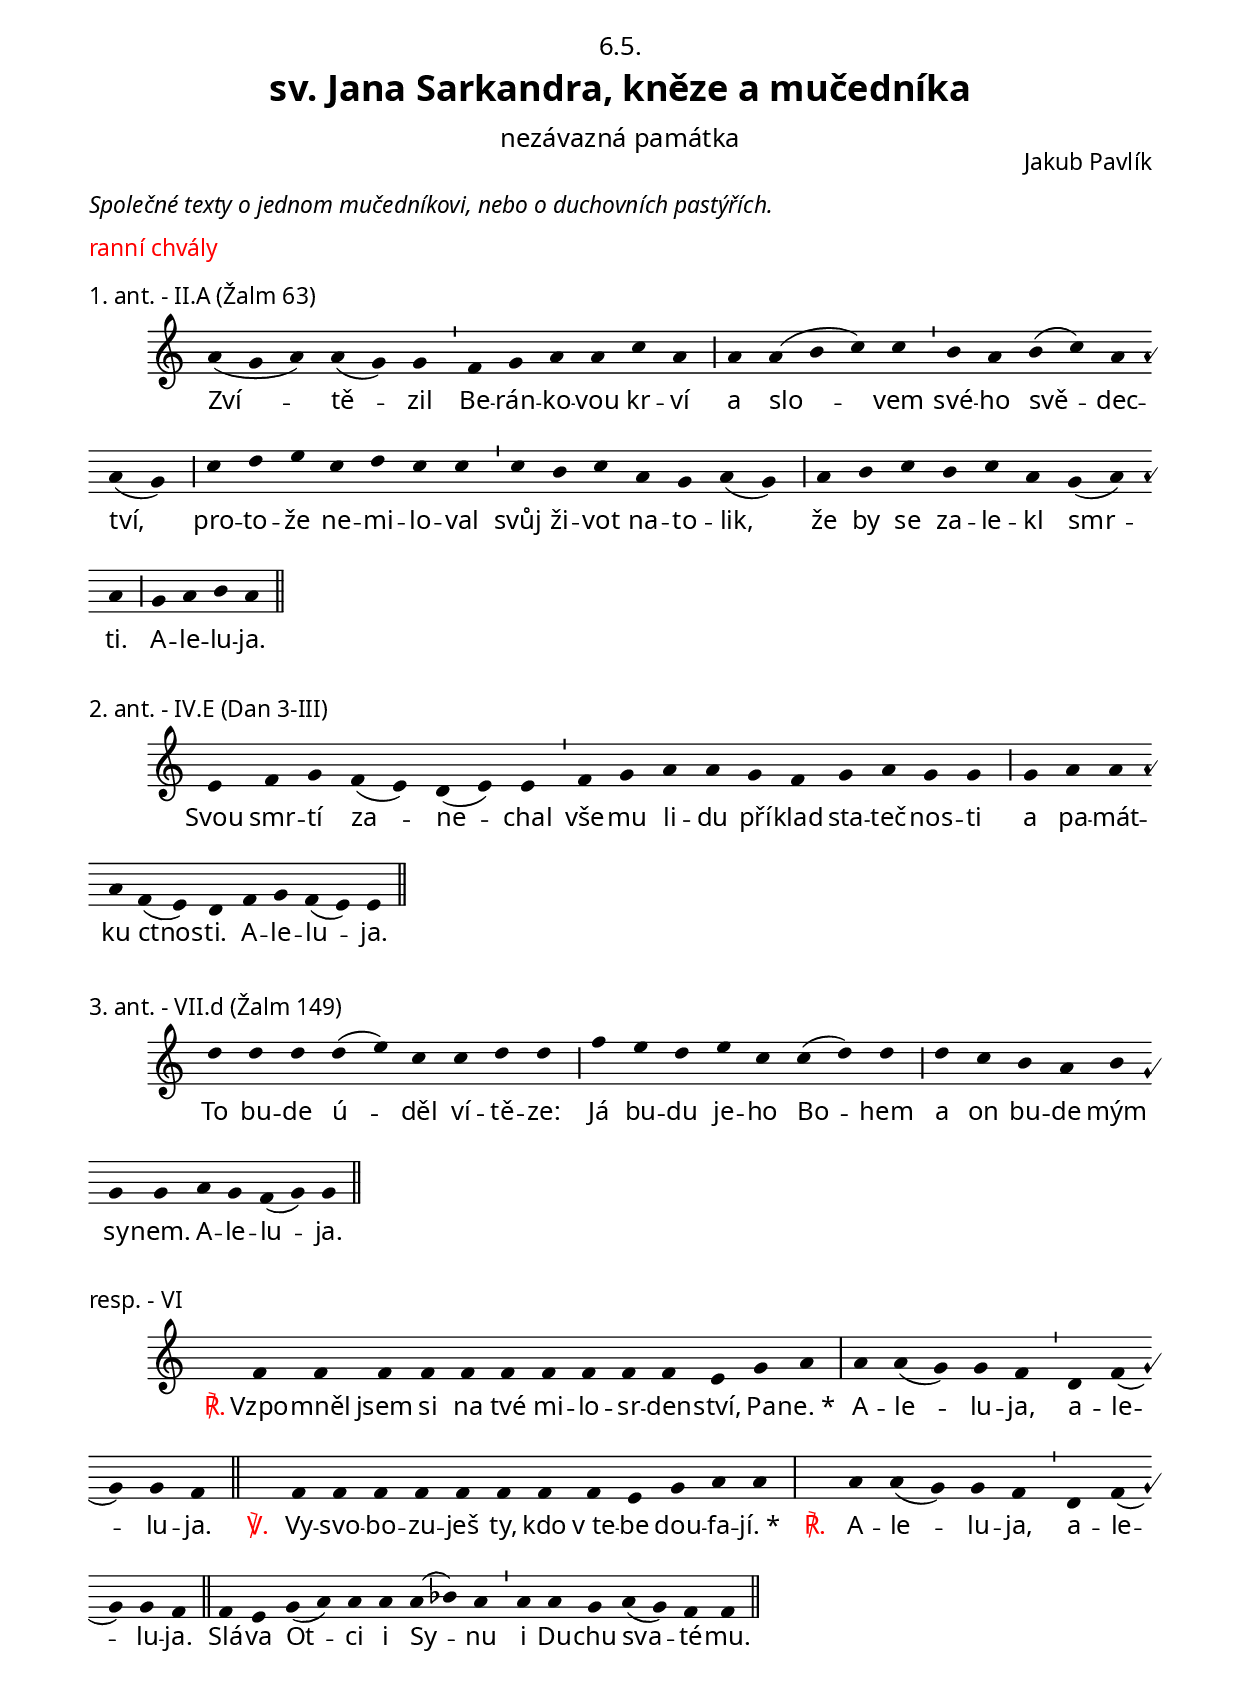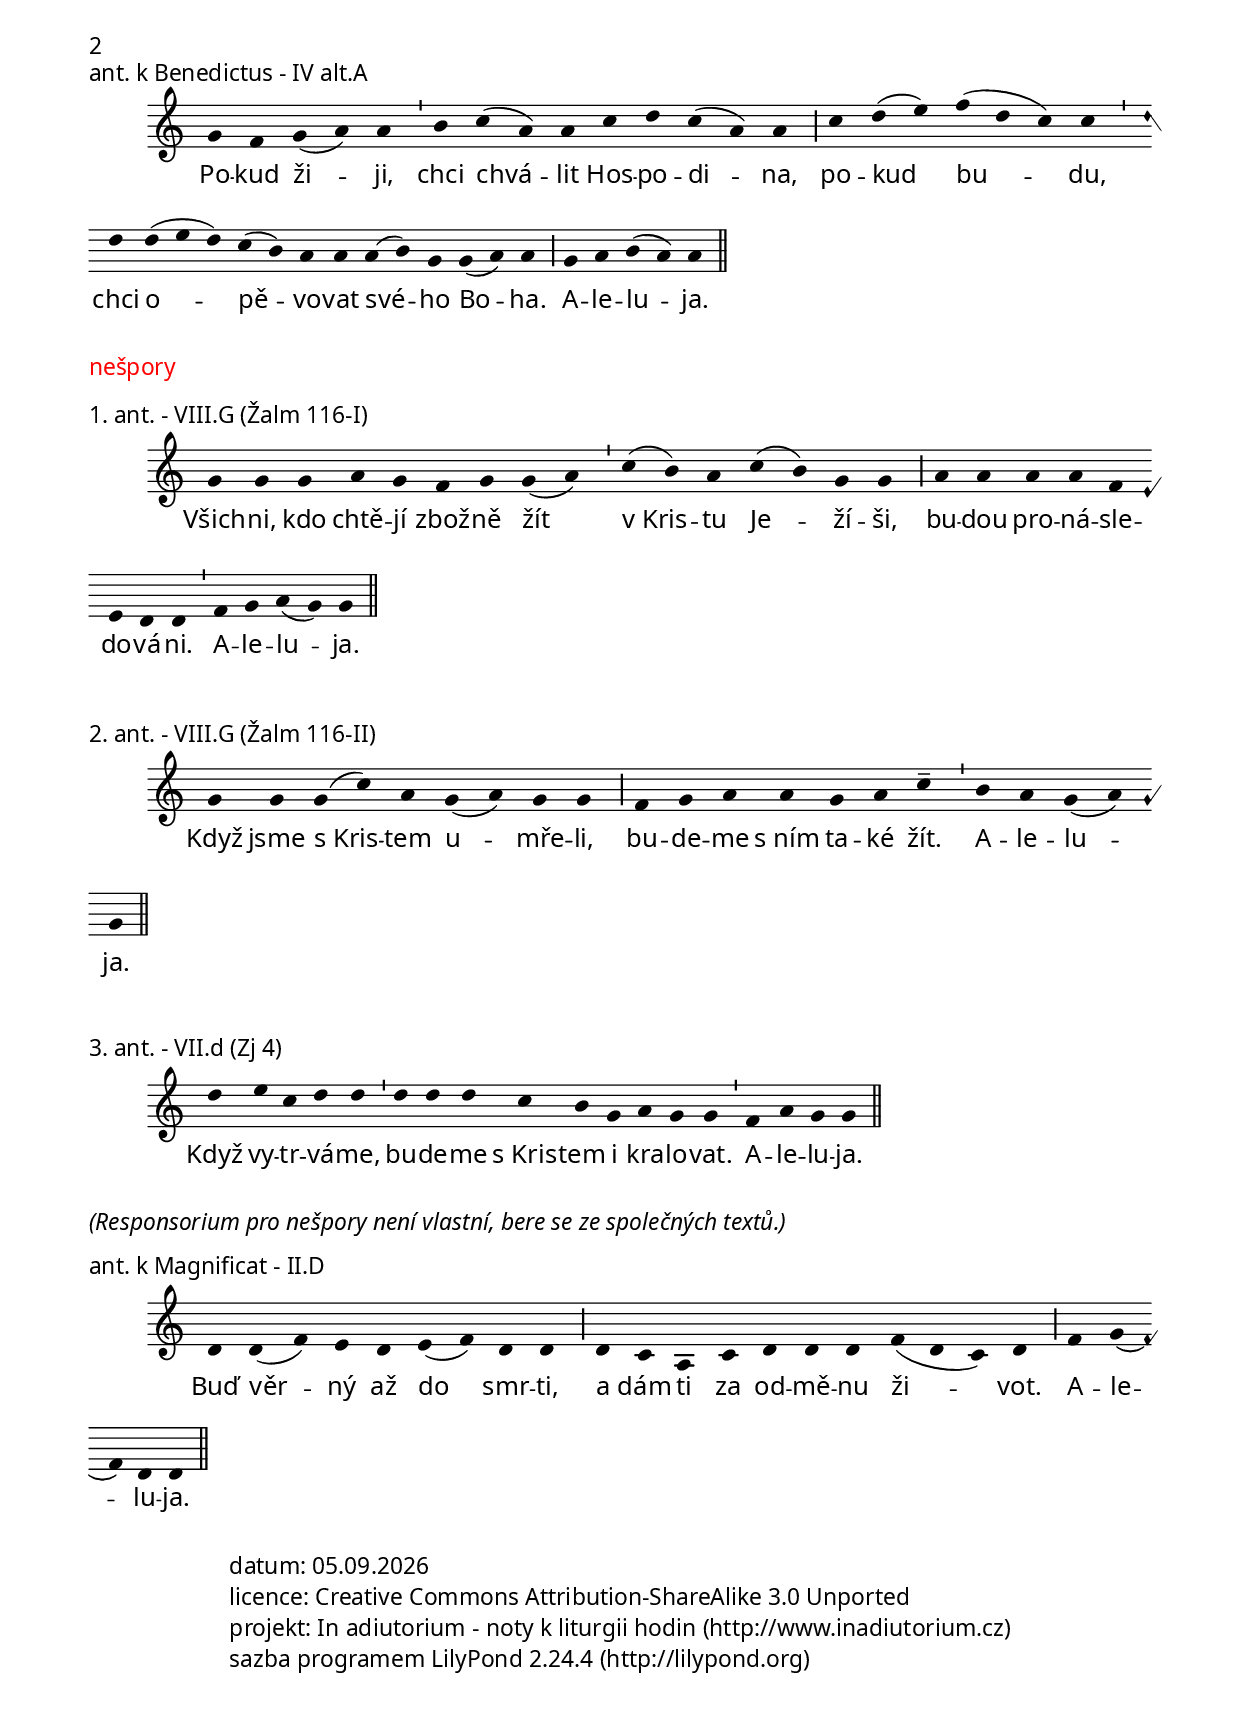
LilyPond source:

\version "2.15.37"

\include "../spolecne.ly"
\include "../dilyresponsorii.ly"

\header {
  title = \markup\titleSvatek
            "sv. Jana Sarkandra, kněze a mučedníka"
            "nezávazná památka"
            6.5.
  composer = "Jakub Pavlík"
}

\markup\communia #'(#:mucednik #:pastyr)

\markup {\nadpisHodinka {"ranní chvály"}}

\score {
  \relative c'' {
    \choralniRezim
    a4( g a) a( g) g \barMin f g a a c a \barMaior
    a a( b c) c \barMin b a b( c) a a( g) \barMaior
    c d e c d c c \barMin c b c a g a( g) \barMaior
    a b c b c a g( a) a \barMaior
    g a b a \barFinalis
  }
  \addlyrics {
    Zví -- tě -- zil Be -- rán -- ko -- vou kr -- ví
    a slo -- vem své -- ho svě -- dec -- tví,
    pro -- to -- že ne -- mi -- lo -- val svůj ži -- vot na -- to -- lik,
    že by se za -- le -- kl smr -- ti.
    A -- le -- lu -- ja.
  }
  \header {
    quid = "1. ant."
    modus = "II"
    differentia = "A"
    psalmus = "Žalm 63"
    id = "rch-a1"
    piece = \markup {\sestavTitulek}
  }
}

\score {
  \relative c' {
    \choralniRezim
    e4 f g f( e) d( e) e \barMin
    f g a a g f g a g g \barMaior
    g a a a f( e) d
    f g f( e) e \barFinalis
  }
  \addlyrics {
    Svou smr -- tí za -- ne -- chal
    vše -- mu li -- du
    pří -- klad sta -- teč -- nos -- ti
    a pa -- mát -- ku ctnos -- ti.
    A -- le -- lu -- ja.
  }
  \header {
    quid = "2. ant."
    modus = "IV"
    differentia = "E"
    psalmus = "Dan 3-III"
    id = "rch-a2"
    piece = \markup {\sestavTitulek}
  }
}

\score {
  \relative c'' {
    \choralniRezim
    d4 d d d( e) c c d d \barMaior
    f e d e c c( d) d \barMaior
    d c b a b g g
    a g f( g) g \barFinalis
  }
  \addlyrics {
    To bu -- de ú -- děl ví -- tě -- ze:
    Já bu -- du je -- ho Bo -- hem
    a on bu -- de mým sy -- nem.
    A -- le -- lu -- ja.
  }
  \header {
    quid = "3. ant."
    modus = "VII"
    differentia = "d"
    psalmus = "Žalm 149"
    id = "rch-a3"
    piece = \markup {\sestavTitulek}
  }
}

\score {
  \relative c' {
    \choralniRezim

    % R
    \neviditelna f
    f4 f f f f f f f f f e g a \barMax
    \respVIalelujaResponsum \barFinalis
    % V
    \neviditelna f
    f4 f f f f f f f e g a a \barMax
    % R
    \neviditelna a
    \respVIalelujaResponsum \barFinalis
    % Slava
    \respVIalelujaDoxologie \barFinalis
  }
  \addlyrics {
    \Response Vzpo -- mněl jsem si na tvé mi -- lo -- sr -- den -- ství, Pa -- ne._* \textRespAleluja
    \Verse Vy -- svo -- bo -- zu -- ješ ty, kdo v_te -- be dou -- fa -- jí._*
    \Response \textRespAleluja
    \textRespDoxologie
  }
  \header {
    quid = "resp."
    modus = "VI"
    id = "rch-r"
    piece = \markup {\sestavTitulekResp}
  }
}

\score {
  \relative c'' {
    \choralniRezim
    g f g( a) a \barMin
    b c( a) a c d c( a) a \barMaior
    c d( e) f( d c) c \barMin
    d d( e d) c( b) a a a( b) g g( a) a \barMaior
    g a b( a) a \barFinalis
  }
  \addlyrics {
    Po -- kud ži -- ji,
      chci chvá -- lit Hos -- po -- di -- na,
    po -- kud bu -- du,
      chci o -- pě -- vo -- vat své -- ho Bo -- ha.
    A -- le -- lu -- ja.
  }
  \header {
    quid = "ant. k Benedictus"
    modus = "IV alt"
    differentia = "A"
    psalmus = ""
    placet = "2 zkusit lépe"
    id = "rch-aben"
    piece = \markup {\sestavTitulekBezZalmu}
  }
}

\markup {\nadpisHodinka {"nešpory"}}

\score {
  \relative c'' {
    \choralniRezim
    g4 g g a g f g g( a) \barMin
    c( b) a c( b) g g \barMaior
    a a a a f e d d \barMin
    f g a( g) g \barFinalis
  }
  \addlyrics {
    Všich -- ni, kdo chtě -- jí zbož -- ně žít
    v_Kris -- tu Je -- ží -- ši,
    bu -- dou pro -- ná -- sle -- do -- vá -- ni.
    A -- le -- lu -- ja.
  }
  \header {
    quid = "1. ant."
    modus = "VIII"
    differentia = "G"
    psalmus = "Žalm 116-I"
    id = "ne-a1"
    piece = \markup {\sestavTitulek}
  }
}

\score {
  \relative c'' {
    \choralniRezim
    g4 g g( c) a g( a) g g \barMaior
    f g a a g a c-- \barMin
    b a g( a) g \barFinalis
  }
  \addlyrics {
    Když jsme s_Kris -- tem u -- mře -- li,
    bu -- de -- me s_ním ta -- ké žít.
    A -- le -- lu -- ja.
  }
  \header {
    quid = "2. ant."
    modus = "VIII"
    differentia = "G"
    psalmus = "Žalm 116-II"
    fial = "pust_svatytyden.ly#st-rch-a2?cast=1&ignoruj=opakovani"
    id = "ne-a2"
    piece = \markup {\sestavTitulek}
  }
}

\score {
  \relative c'' {
    \choralniRezim
    d4 e c d d \barMin
    d d d c b g a g g \barMin
    f a g g \barFinalis
  }
  \addlyrics {
    Když vy -- tr -- vá -- me,
    bu -- de -- me s_Kris -- tem i kra -- lo -- vat.
    A -- le -- lu -- ja.
  }
  \header {
    quid = "3. ant."
    modus = "VII"
    differentia = "d"
    psalmus = "Zj 4"
    id = "ne-a3"
    piece = \markup {\sestavTitulek}
  }
}

\markup\italic{(Responsorium pro nešpory není vlastní, bere se ze společných textů.)}

\score {
  \relative c' {
    \choralniRezim
    d4 d( f) e d e( f) d d \barMaior
    d c a c d d d f( d c) d \barMaior
    f g( f) d d \barFinalis
  }
  \addlyrics {
    Buď věr -- ný až do smr -- ti,
    a dám ti za od -- mě -- nu ži -- vot.
    A -- le -- lu -- ja.
  }
  \header {
    quid = "ant. k Magnificat"
    modus = "II"
    differentia = "D"
    psalmus = ""
    id = "ne-amag"
    piece = \markup {\sestavTitulekBezZalmu}
  }
}

